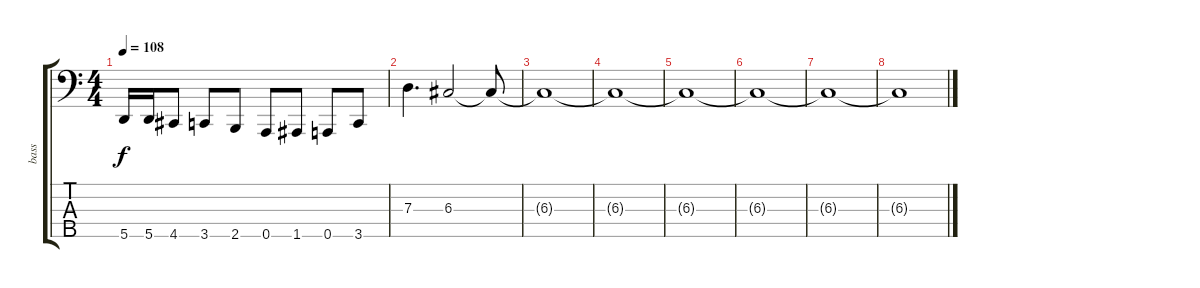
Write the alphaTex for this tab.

\track ("bass" "bass") {instrument electricbassfinger}
\staff {score tabs}
\tuning (F2 C2 G1 D1 A0) {hide}
\ts (4 4)
\tempo 108
\clef f4
\ks c
5.5.16{dy f} 5.5.16 4.5.8 3.5.8 2.5.8 0.5.8 1.5.8 0.5.8 3.5.8 |
7.3.4{d} 6.3.2 6.3{t}.8 |
6.3{t}.1 |
6.3{t}.1 |
6.3{t}.1 |
6.3{t}.1 |
6.3{t}.1 |
6.3{t}.1
